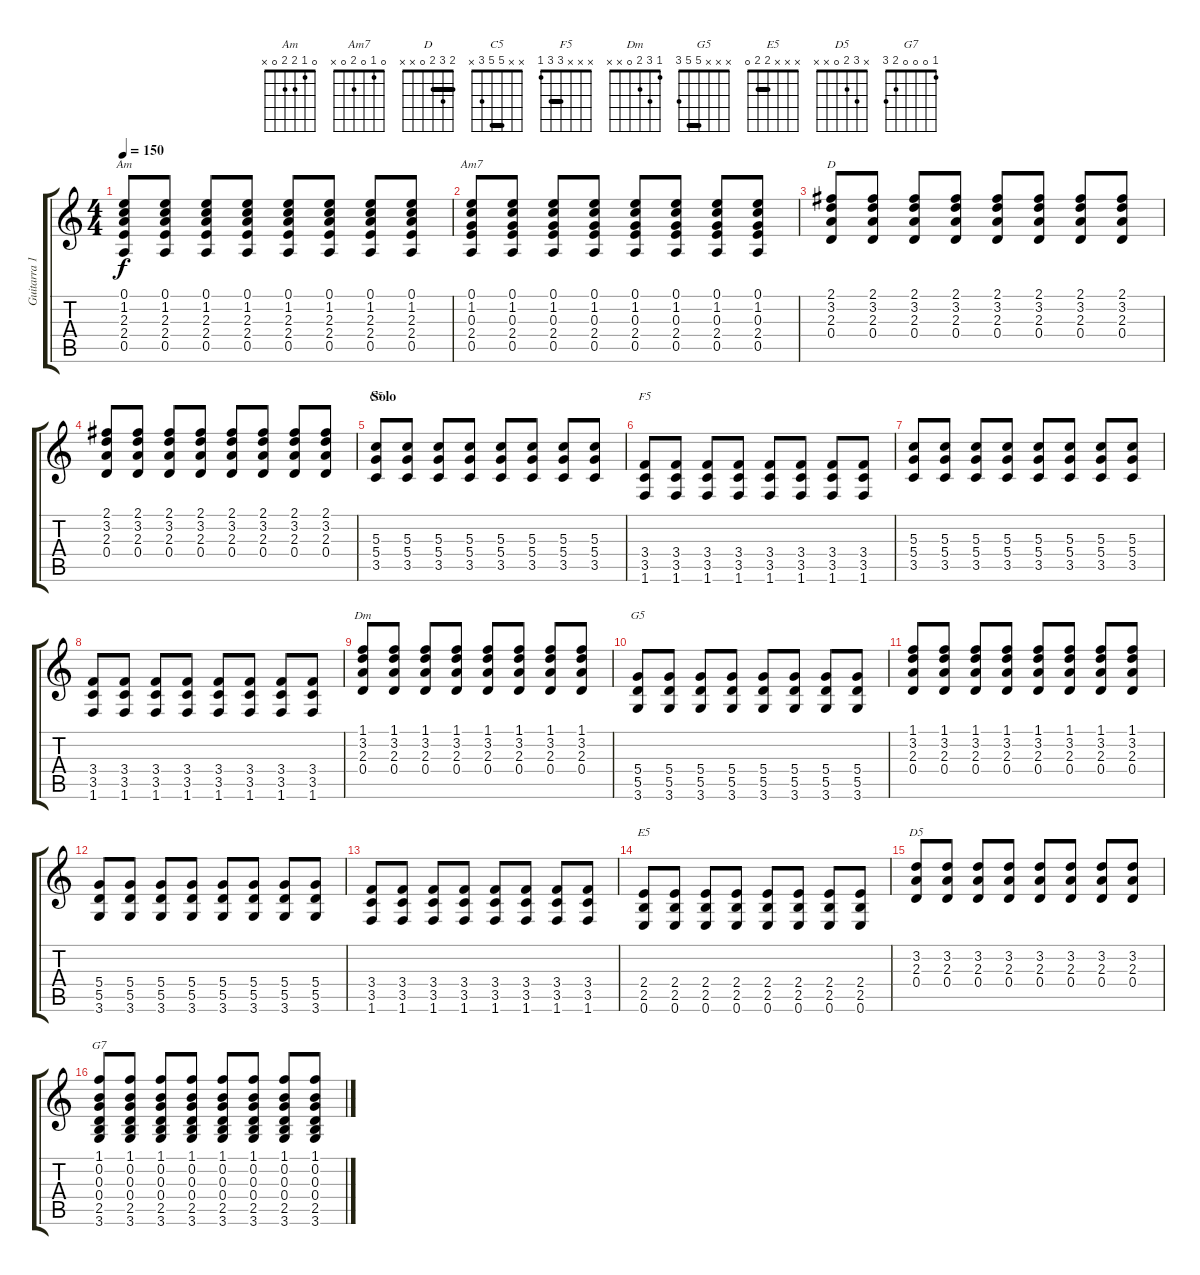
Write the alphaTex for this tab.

\track ("Guitarra 1" "Guitarra 1") {instrument overdrivenguitar}
\staff {score tabs}
\tuning (E4 B3 G3 D3 A2 E2) {hide}
\chord ("Am" 0 1 2 2 0 x)
\chord ("Am7" 0 1 0 2 0 x)
\chord ("D" 2 3 2 0 x x) {barre 2}
\chord ("C5" x x 5 5 3 x) {barre 5}
\chord ("F5" x x x 3 3 1) {barre 3}
\chord ("Dm" 1 3 2 0 x x)
\chord ("G5" x x x 5 5 3) {barre 5}
\chord ("E5" x x x 2 2 0) {barre 2}
\chord ("D5" x 3 2 0 x x)
\chord ("G7" 1 0 0 0 2 3)
\ts (4 4)
\tempo 150
\clef g2
\ks c
(0.1 1.2 2.3 2.4 0.5).8{ch "Am" dy f} (0.1 1.2 2.3 2.4 0.5).8 (0.1 1.2 2.3 2.4 0.5).8 (0.1 1.2 2.3 2.4 0.5).8 (0.1 1.2 2.3 2.4 0.5).8 (0.1 1.2 2.3 2.4 0.5).8 (0.1 1.2 2.3 2.4 0.5).8 (0.1 1.2 2.3 2.4 0.5).8 |
(0.1 1.2 0.3 2.4 0.5).8{ch "Am7"} (0.1 1.2 0.3 2.4 0.5).8 (0.1 1.2 0.3 2.4 0.5).8 (0.1 1.2 0.3 2.4 0.5).8 (0.1 1.2 0.3 2.4 0.5).8 (0.1 1.2 0.3 2.4 0.5).8 (0.1 1.2 0.3 2.4 0.5).8 (0.1 1.2 0.3 2.4 0.5).8 |
(2.1 3.2 2.3 0.4).8{ch "D"} (2.1 3.2 2.3 0.4).8 (2.1 3.2 2.3 0.4).8 (2.1 3.2 2.3 0.4).8 (2.1 3.2 2.3 0.4).8 (2.1 3.2 2.3 0.4).8 (2.1 3.2 2.3 0.4).8 (2.1 3.2 2.3 0.4).8 |
(2.1 3.2 2.3 0.4).8 (2.1 3.2 2.3 0.4).8 (2.1 3.2 2.3 0.4).8 (2.1 3.2 2.3 0.4).8 (2.1 3.2 2.3 0.4).8 (2.1 3.2 2.3 0.4).8 (2.1 3.2 2.3 0.4).8 (2.1 3.2 2.3 0.4).8 |
\section ("" "Solo")
(5.3 5.4 3.5).8{ch "C5"} (5.3 5.4 3.5).8 (5.3 5.4 3.5).8 (5.3 5.4 3.5).8 (5.3 5.4 3.5).8 (5.3 5.4 3.5).8 (5.3 5.4 3.5).8 (5.3 5.4 3.5).8 |
(3.4 3.5 1.6).8{ch "F5"} (3.4 3.5 1.6).8 (3.4 3.5 1.6).8 (3.4 3.5 1.6).8 (3.4 3.5 1.6).8 (3.4 3.5 1.6).8 (3.4 3.5 1.6).8 (3.4 3.5 1.6).8 |
(5.3 5.4 3.5).8 (5.3 5.4 3.5).8 (5.3 5.4 3.5).8 (5.3 5.4 3.5).8 (5.3 5.4 3.5).8 (5.3 5.4 3.5).8 (5.3 5.4 3.5).8 (5.3 5.4 3.5).8 |
(3.4 3.5 1.6).8 (3.4 3.5 1.6).8 (3.4 3.5 1.6).8 (3.4 3.5 1.6).8 (3.4 3.5 1.6).8 (3.4 3.5 1.6).8 (3.4 3.5 1.6).8 (3.4 3.5 1.6).8 |
(1.1 3.2 2.3 0.4).8{ch "Dm"} (1.1 3.2 2.3 0.4).8 (1.1 3.2 2.3 0.4).8 (1.1 3.2 2.3 0.4).8 (1.1 3.2 2.3 0.4).8 (1.1 3.2 2.3 0.4).8 (1.1 3.2 2.3 0.4).8 (1.1 3.2 2.3 0.4).8 |
(5.4 5.5 3.6).8{ch "G5"} (5.4 5.5 3.6).8 (5.4 5.5 3.6).8 (5.4 5.5 3.6).8 (5.4 5.5 3.6).8 (5.4 5.5 3.6).8 (5.4 5.5 3.6).8 (5.4 5.5 3.6).8 |
(1.1 3.2 2.3 0.4).8 (1.1 3.2 2.3 0.4).8 (1.1 3.2 2.3 0.4).8 (1.1 3.2 2.3 0.4).8 (1.1 3.2 2.3 0.4).8 (1.1 3.2 2.3 0.4).8 (1.1 3.2 2.3 0.4).8 (1.1 3.2 2.3 0.4).8 |
(5.4 5.5 3.6).8 (5.4 5.5 3.6).8 (5.4 5.5 3.6).8 (5.4 5.5 3.6).8 (5.4 5.5 3.6).8 (5.4 5.5 3.6).8 (5.4 5.5 3.6).8 (5.4 5.5 3.6).8 |
(3.4 3.5 1.6).8 (3.4 3.5 1.6).8 (3.4 3.5 1.6).8 (3.4 3.5 1.6).8 (3.4 3.5 1.6).8 (3.4 3.5 1.6).8 (3.4 3.5 1.6).8 (3.4 3.5 1.6).8 |
(2.4 2.5 0.6).8{ch "E5"} (2.4 2.5 0.6).8 (2.4 2.5 0.6).8 (2.4 2.5 0.6).8 (2.4 2.5 0.6).8 (2.4 2.5 0.6).8 (2.4 2.5 0.6).8 (2.4 2.5 0.6).8 |
(3.2 2.3 0.4).8{ch "D5"} (3.2 2.3 0.4).8 (3.2 2.3 0.4).8 (3.2 2.3 0.4).8 (3.2 2.3 0.4).8 (3.2 2.3 0.4).8 (3.2 2.3 0.4).8 (3.2 2.3 0.4).8 |
(1.1 0.2 0.3 0.4 2.5 3.6).8{ch "G7"} (1.1 0.2 0.3 0.4 2.5 3.6).8 (1.1 0.2 0.3 0.4 2.5 3.6).8 (1.1 0.2 0.3 0.4 2.5 3.6).8 (1.1 0.2 0.3 0.4 2.5 3.6).8 (1.1 0.2 0.3 0.4 2.5 3.6).8 (1.1 0.2 0.3 0.4 2.5 3.6).8 (1.1 0.2 0.3 0.4 2.5 3.6).8
